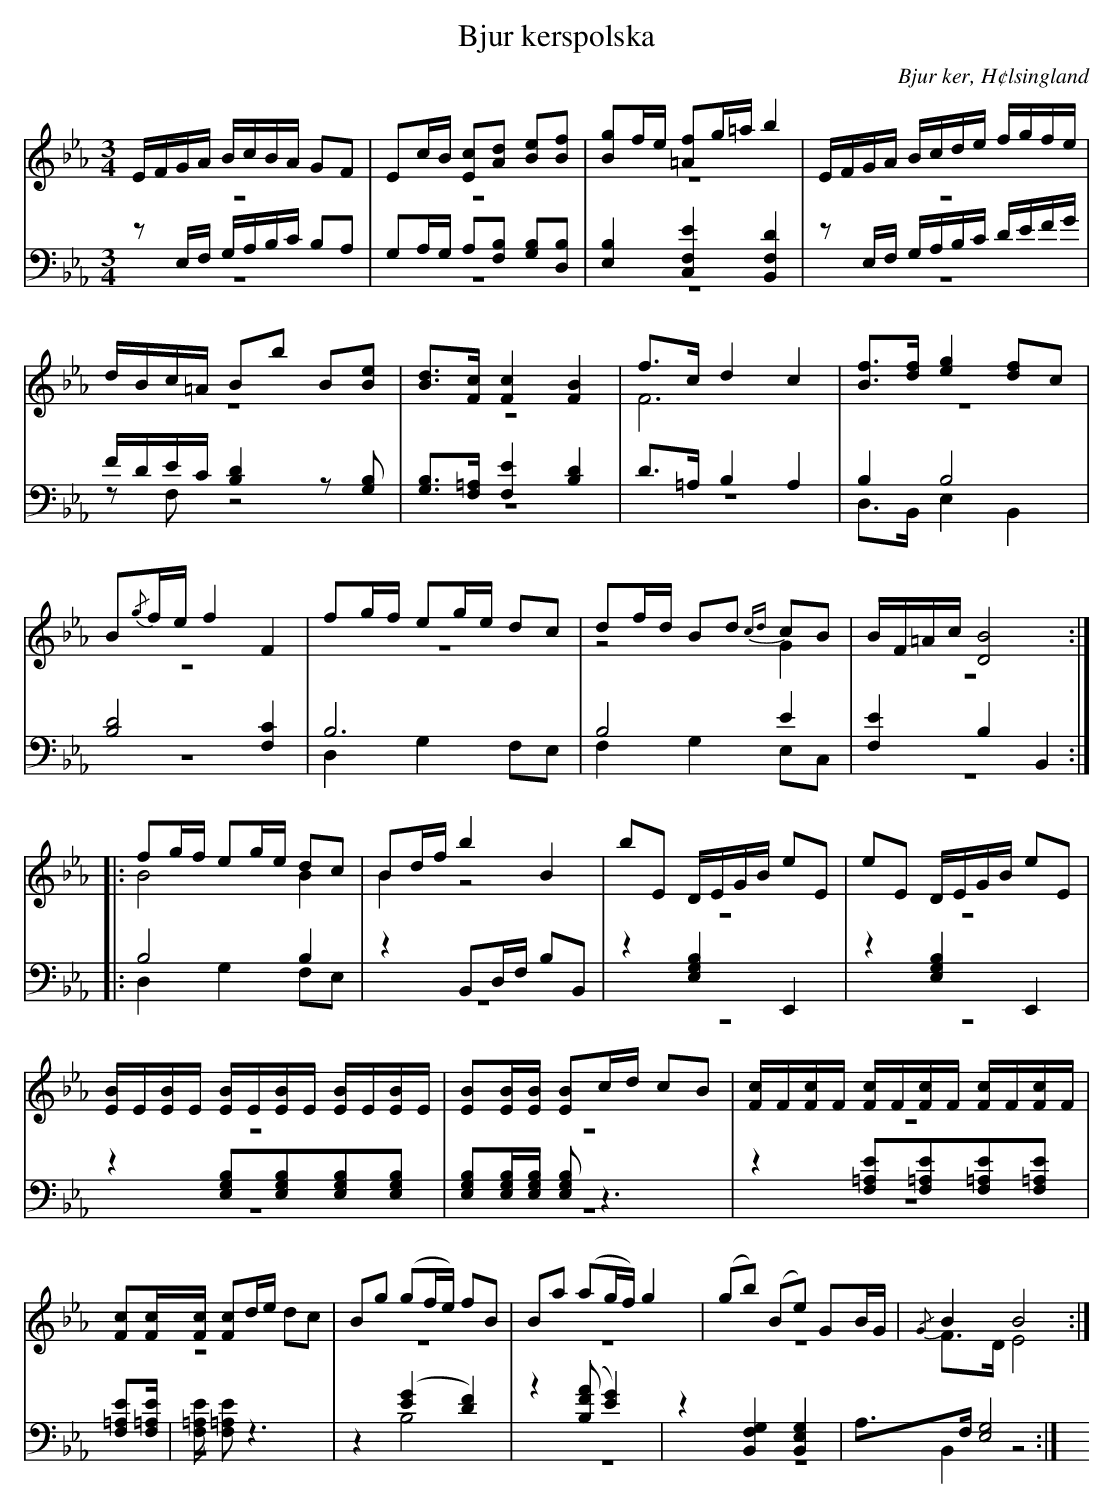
X:1
T: Bjur kerspolska
O: Bjur ker, H¢lsingland
M: 3/4
L: 1/8
K: Eb
V:1
V:2 merge
V:3
V:4 merge
V:1
E/F/G/A/ B/c/B/A/ GF|Ec/B/ [Ec][Ad] [Be][Bf]|[Bg]f/e/ [=Af]g/=a/ b2|E/F/G/A/ B/c/d/e/ f/g/f/e/|
d/B/c/=A/ Bb B[Be]|[Bd]>[Fc] [F2c2] [F2B2]|f>c d2 c2|[Bf]>[df] [e2g2] [df]c|
B{/g}f/e/ f2 F2|fg/f/ eg/e/ dc|df/d/ Bd {cd}cB|B/F/=A/c/ [D4B4]:|
|:fg/f/ eg/e/ dc|Bd/f/ b2 B2|bE D/E/G/B/ eE|eE D/E/G/B/ eE|
[E/B/]E/[E/B/]E/ [E/B/]E/[E/B/]E/ [E/B/]E/[E/B/]E/|[EB][E/B/][E/B/] [EB]c/d/ cB|[F/c/]F/[F/c/]F/ [F/c/]F/[F/c/]F/ [F/c/]F/[F/c/]F/|[Fc][F/c/][F/c/] [Fc]d/e/ dc|Bg (gf/e/) fB|Ba (ag/f/) g2|(gb) (Be) GB/G/|{/G}B2 B4:|
V:2
z6|z6|z6|z6|
z6|z6|F6|z6|
z6|z6|z4 G2|z6:|
|:B4 B2|B2 z4|z6|z6|
z6|z6|z6|z6|
z6|z6|z6|F>D E4:|
V:3 clef=bass
zE,/F,/ G,/A,/B,/C/ B,A,|G,A,/G,/ A,[F,B,] [G,B,][D,B,]|[E,2B,2] [C,2F,2E2] [B,,2F,2D2]|zE,/F,/ G,/A,/B,/C/ D/E/F/G/|
F/D/E/C/ [B,2D2]z[G,B,]|[G,B,]>[F,=A,] [F,2E2] [B,2D2]|D>=A, B,2 A,2|B,2 B,4|
[B,4D4] [F,2C2]|B,6|B,4 E2|[F,2E2] B,2 B,,2:|
|:B,4 B,2|z2 B,,D,/F,/ B,B,,|z2 [E,2G,2B,2] E,,2|z2 [E,2G,2B,2] E,,2|
z2 [E,G,B,][E,G,B,][E,G,B,][E,G,B,]|[E,G,B,][E,/G,/B,/][E,/G,/B,/] [E,G,B,] z3|z2 [F,=A,E][F,=A,E][F,=A,E][F,=A,E]|[F,=A,E][F,/=A,/E/]|[F,/=A,/E/] [F,=A,E] z3|
z2 ([E2G2] [D2F2])|z2 ([B,F2A2] [E2G2])|z2 [B,,2F,2G,2] [B,,2E,2G,2]|A,>F, [E,4G,4]:|
V:4  clef=bass
z6|z6|z6|z6|
zF, z4|z6|z6|D,>B,, E,2 B,,2|
z6|D,2 G,2 F,E,|F,2 G,2 E,C,|z6:|
|:D,2 G,2 F,E,|z6|z6|z6|
z6|z6|z6|z6|
z2 B,4|z6|z6|B,,2 z4:|
